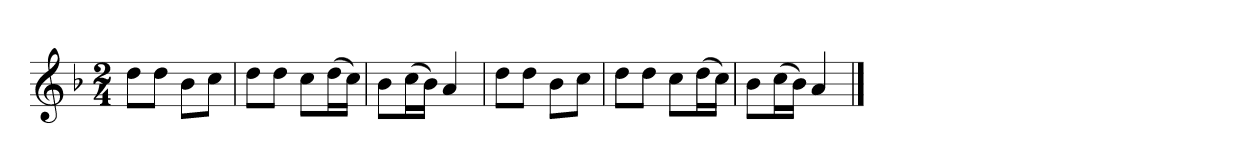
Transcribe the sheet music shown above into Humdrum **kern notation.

**kern
*part1
*staff1
*clefG2
*k[b-]
*F:
*M2/4
*MM94
=1
8dd<\L
8dd\J
8b-\L
8cc\J
=2
8dd\L
8dd\J
8cc\L
(16dd\L
16cc\JJ)
=3
8b-\L
(16cc\L
16b-\JJ)
4a/
!!LO:LB:g=z
=4
8dd<\L
8dd\J
8b-\L
8cc\J
=5
8dd\L
8dd\J
8cc\L
(16dd\L
16cc\JJ)
=6
8b-\L
(16cc\L
16b-\JJ)
4a/
==
*-
